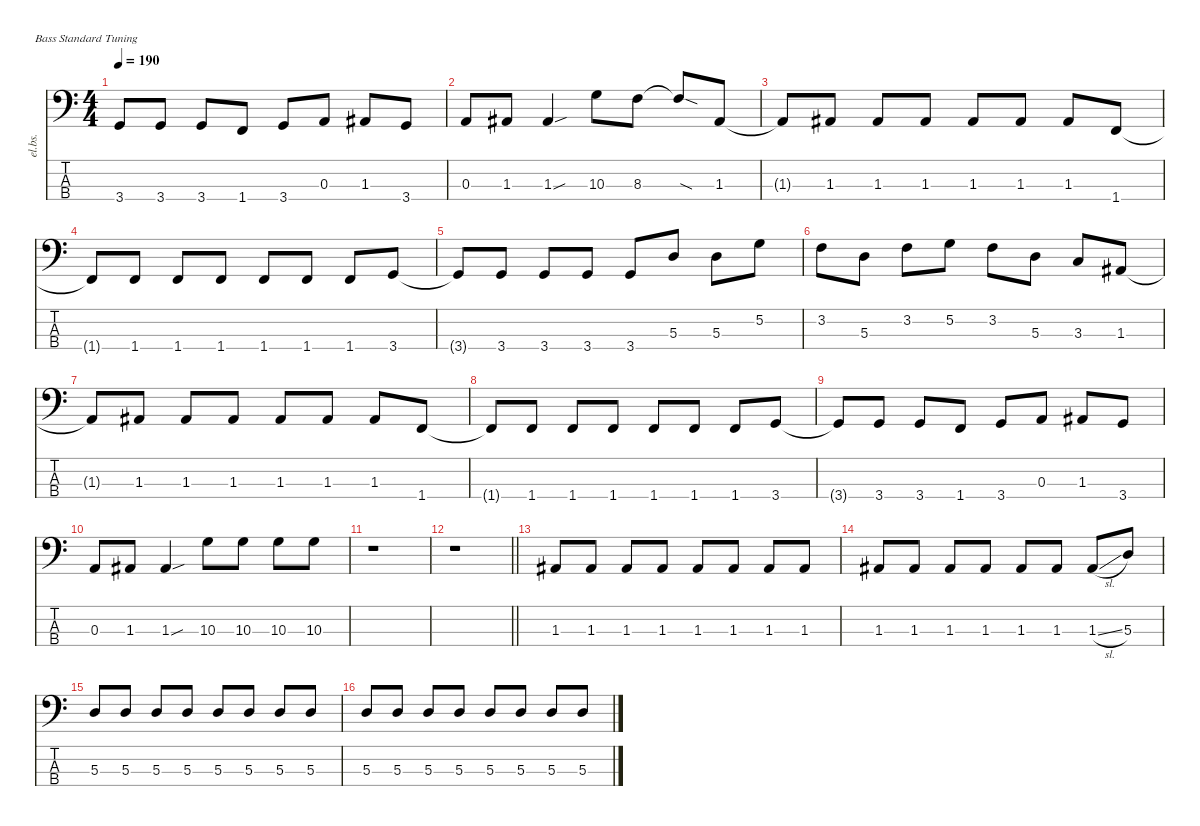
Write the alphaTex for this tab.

\defaultSystemsLayout 4
\hideDynamics
\bracketExtendMode nobrackets
\track ("Electric Bass" "el.bs.") {instrument electricbassfinger}
\staff {score tabs}
\tuning (G2 D2 A1 E1)
\ts (4 4)
\tempo 190
\clef f4
\ks c
3.4{t}.8{dy mf beam Up} 3.4.8{beam Up} 3.4.8{beam Up} 1.4.8{beam Up} 3.4.8{beam Up} 0.3.8{beam Up} 1.3{acc #}.8{beam Up} 3.4.8{beam Up} |
0.3.8{beam Up} 1.3{acc #}.8{beam Up} 1.3{sou acc #}.4{beam Up} 10.3.8{beam Down} 8.3.8{beam Down} 8.3{sod t}.8{beam Up} 1.3{acc #}.8{beam Up} |
1.3{t acc #}.8{beam Up} 1.3{acc #}.8{beam Up} 1.3{acc #}.8{beam Up} 1.3{acc #}.8{beam Up} 1.3{acc #}.8{beam Up} 1.3{acc #}.8{beam Up} 1.3{acc #}.8{beam Up} 1.4.8{beam Up} |
1.4{t}.8{beam Up} 1.4.8{beam Up} 1.4.8{beam Up} 1.4.8{beam Up} 1.4.8{beam Up} 1.4.8{beam Up} 1.4.8{beam Up} 3.4.8{beam Up} |
3.4{t}.8{beam Up} 3.4.8{beam Up} 3.4.8{beam Up} 3.4.8{beam Up} 3.4.8{beam Up} 5.3.8{beam Up} 5.3.8{beam Down} 5.2.8{beam Down} |
3.2.8{beam Down} 5.3.8{beam Down} 3.2.8{beam Down} 5.2.8{beam Down} 3.2.8{beam Down} 5.3.8{beam Down} 3.3.8{beam Up} 1.3{acc #}.8{beam Up} |
1.3{t acc #}.8{beam Up} 1.3{acc #}.8{beam Up} 1.3{acc #}.8{beam Up} 1.3{acc #}.8{beam Up} 1.3{acc #}.8{beam Up} 1.3{acc #}.8{beam Up} 1.3{acc #}.8{beam Up} 1.4.8{beam Up} |
1.4{t}.8{beam Up} 1.4.8{beam Up} 1.4.8{beam Up} 1.4.8{beam Up} 1.4.8{beam Up} 1.4.8{beam Up} 1.4.8{beam Up} 3.4.8{beam Up} |
3.4{t}.8{beam Up} 3.4.8{beam Up} 3.4.8{beam Up} 1.4.8{beam Up} 3.4.8{beam Up} 0.3.8{beam Up} 1.3{acc #}.8{beam Up} 3.4.8{beam Up} |
0.3.8{beam Up} 1.3{acc #}.8{beam Up} 1.3{sou acc #}.4{beam Up} 10.3.8{beam Down} 10.3.8{beam Down} 10.3.8{beam Down} 10.3.8{beam Down} |
r.1{beam Down} |
\barLineRight lightlight
r.1{beam Down} |
1.3{acc #}.8{beam Up} 1.3{acc #}.8{beam Up} 1.3{acc #}.8{beam Up} 1.3{acc #}.8{beam Up} 1.3{acc #}.8{beam Up} 1.3{acc #}.8{beam Up} 1.3{acc #}.8{beam Up} 1.3{acc #}.8{beam Up} |
1.3{acc #}.8{beam Up} 1.3{acc #}.8{beam Up} 1.3{acc #}.8{beam Up} 1.3{acc #}.8{beam Up} 1.3{acc #}.8{beam Up} 1.3{acc #}.8{beam Up} 1.3{sl acc #}.8{beam Up} 5.3.8{beam Up} |
5.3.8{beam Up} 5.3.8{beam Up} 5.3.8{beam Up} 5.3.8{beam Up} 5.3.8{beam Up} 5.3.8{beam Up} 5.3.8{beam Up} 5.3.8{beam Up} |
5.3.8{beam Up} 5.3.8{beam Up} 5.3.8{beam Up} 5.3.8{beam Up} 5.3.8{beam Up} 5.3.8{beam Up} 5.3.8{beam Up} 5.3.8{beam Up}
